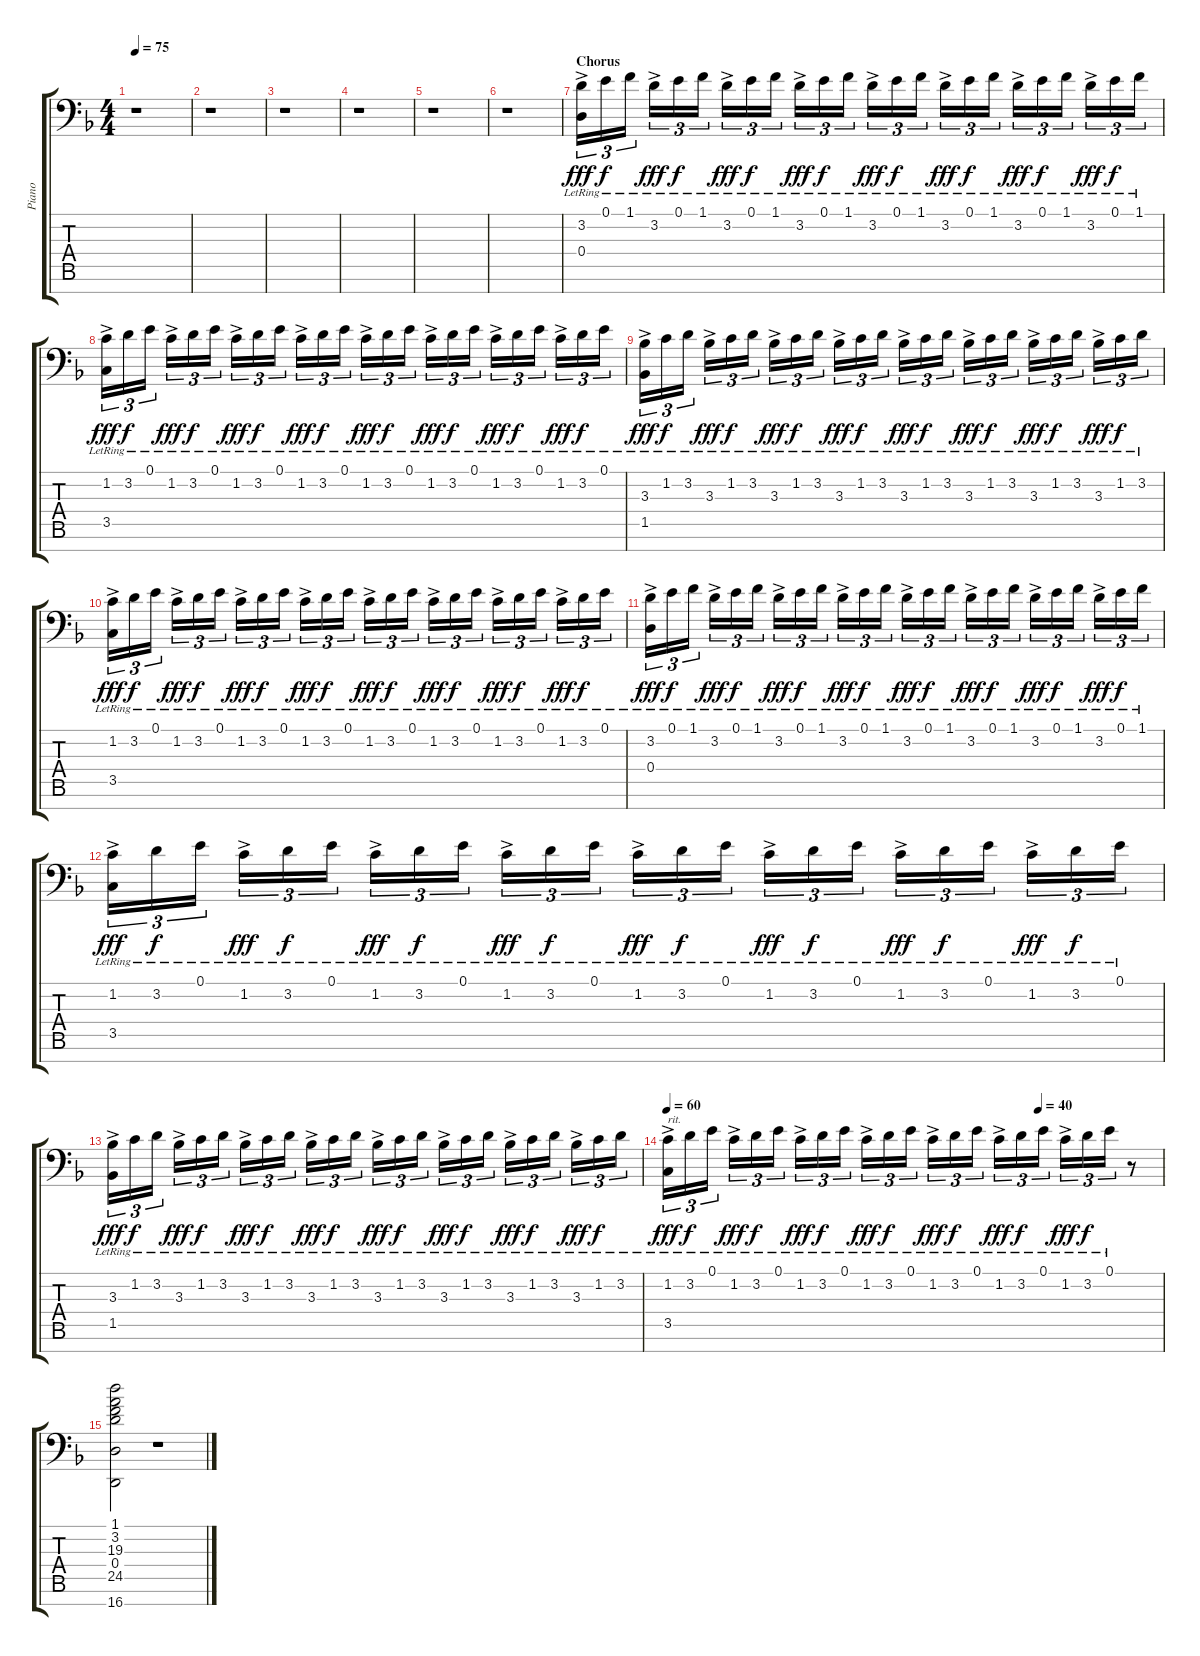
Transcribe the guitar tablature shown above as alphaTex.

\track ("Piano" "Piano") {instrument acousticgrandpiano}
\staff {score tabs}
\tuning (E4 B3 G3 D3 A2 E2 Bb0) {hide}
\ts (4 4)
\tempo 75
\clef f4
\ks dminor
r.1{dy f} |
r.1 |
r.1 |
r.1 |
r.1 |
r.1 |
\section ("" "Chorus")
(3.2{ac lr} 0.4{lr}).16{tu (3 2) dy fff} 0.1{lr}.16{tu (3 2) dy f} 1.1{lr}.16{tu (3 2)} 3.2{ac lr}.16{tu (3 2) dy fff} 0.1{lr}.16{tu (3 2) dy f} 1.1{lr}.16{tu (3 2)} 3.2{ac lr}.16{tu (3 2) dy fff} 0.1{lr}.16{tu (3 2) dy f} 1.1{lr}.16{tu (3 2)} 3.2{ac lr}.16{tu (3 2) dy fff} 0.1{lr}.16{tu (3 2) dy f} 1.1{lr}.16{tu (3 2)} 3.2{ac lr}.16{tu (3 2) dy fff} 0.1{lr}.16{tu (3 2) dy f} 1.1{lr}.16{tu (3 2)} 3.2{ac lr}.16{tu (3 2) dy fff} 0.1{lr}.16{tu (3 2) dy f} 1.1{lr}.16{tu (3 2)} 3.2{ac lr}.16{tu (3 2) dy fff} 0.1{lr}.16{tu (3 2) dy f} 1.1{lr}.16{tu (3 2)} 3.2{ac lr}.16{tu (3 2) dy fff} 0.1{lr}.16{tu (3 2) dy f} 1.1{lr}.16{tu (3 2)} |
(1.2{ac lr} 3.5{lr}).16{tu (3 2) dy fff} 3.2{lr}.16{tu (3 2) dy f} 0.1{lr}.16{tu (3 2)} 1.2{ac lr}.16{tu (3 2) dy fff} 3.2{lr}.16{tu (3 2) dy f} 0.1{lr}.16{tu (3 2)} 1.2{ac lr}.16{tu (3 2) dy fff} 3.2{lr}.16{tu (3 2) dy f} 0.1{lr}.16{tu (3 2)} 1.2{ac lr}.16{tu (3 2) dy fff} 3.2{lr}.16{tu (3 2) dy f} 0.1{lr}.16{tu (3 2)} 1.2{ac lr}.16{tu (3 2) dy fff} 3.2{lr}.16{tu (3 2) dy f} 0.1{lr}.16{tu (3 2)} 1.2{ac lr}.16{tu (3 2) dy fff} 3.2{lr}.16{tu (3 2) dy f} 0.1{lr}.16{tu (3 2)} 1.2{ac lr}.16{tu (3 2) dy fff} 3.2{lr}.16{tu (3 2) dy f} 0.1{lr}.16{tu (3 2)} 1.2{ac lr}.16{tu (3 2) dy fff} 3.2{lr}.16{tu (3 2) dy f} 0.1{lr}.16{tu (3 2)} |
(3.3{ac lr} 1.5{lr}).16{tu (3 2) dy fff} 1.2{lr}.16{tu (3 2) dy f} 3.2{lr}.16{tu (3 2)} 3.3{ac lr}.16{tu (3 2) dy fff} 1.2{lr}.16{tu (3 2) dy f} 3.2{lr}.16{tu (3 2)} 3.3{ac lr}.16{tu (3 2) dy fff} 1.2{lr}.16{tu (3 2) dy f} 3.2{lr}.16{tu (3 2)} 3.3{ac lr}.16{tu (3 2) dy fff} 1.2{lr}.16{tu (3 2) dy f} 3.2{lr}.16{tu (3 2)} 3.3{ac lr}.16{tu (3 2) dy fff} 1.2{lr}.16{tu (3 2) dy f} 3.2{lr}.16{tu (3 2)} 3.3{ac lr}.16{tu (3 2) dy fff} 1.2{lr}.16{tu (3 2) dy f} 3.2{lr}.16{tu (3 2)} 3.3{ac lr}.16{tu (3 2) dy fff} 1.2{lr}.16{tu (3 2) dy f} 3.2{lr}.16{tu (3 2)} 3.3{ac lr}.16{tu (3 2) dy fff} 1.2{lr}.16{tu (3 2) dy f} 3.2{lr}.16{tu (3 2)} |
(1.2{ac lr} 3.5{lr}).16{tu (3 2) dy fff} 3.2{lr}.16{tu (3 2) dy f} 0.1{lr}.16{tu (3 2)} 1.2{ac lr}.16{tu (3 2) dy fff} 3.2{lr}.16{tu (3 2) dy f} 0.1{lr}.16{tu (3 2)} 1.2{ac lr}.16{tu (3 2) dy fff} 3.2{lr}.16{tu (3 2) dy f} 0.1{lr}.16{tu (3 2)} 1.2{ac lr}.16{tu (3 2) dy fff} 3.2{lr}.16{tu (3 2) dy f} 0.1{lr}.16{tu (3 2)} 1.2{ac lr}.16{tu (3 2) dy fff} 3.2{lr}.16{tu (3 2) dy f} 0.1{lr}.16{tu (3 2)} 1.2{ac lr}.16{tu (3 2) dy fff} 3.2{lr}.16{tu (3 2) dy f} 0.1{lr}.16{tu (3 2)} 1.2{ac lr}.16{tu (3 2) dy fff} 3.2{lr}.16{tu (3 2) dy f} 0.1{lr}.16{tu (3 2)} 1.2{ac lr}.16{tu (3 2) dy fff} 3.2{lr}.16{tu (3 2) dy f} 0.1{lr}.16{tu (3 2)} |
(3.2{ac lr} 0.4{lr}).16{tu (3 2) dy fff} 0.1{lr}.16{tu (3 2) dy f} 1.1{lr}.16{tu (3 2)} 3.2{ac lr}.16{tu (3 2) dy fff} 0.1{lr}.16{tu (3 2) dy f} 1.1{lr}.16{tu (3 2)} 3.2{ac lr}.16{tu (3 2) dy fff} 0.1{lr}.16{tu (3 2) dy f} 1.1{lr}.16{tu (3 2)} 3.2{ac lr}.16{tu (3 2) dy fff} 0.1{lr}.16{tu (3 2) dy f} 1.1{lr}.16{tu (3 2)} 3.2{ac lr}.16{tu (3 2) dy fff} 0.1{lr}.16{tu (3 2) dy f} 1.1{lr}.16{tu (3 2)} 3.2{ac lr}.16{tu (3 2) dy fff} 0.1{lr}.16{tu (3 2) dy f} 1.1{lr}.16{tu (3 2)} 3.2{ac lr}.16{tu (3 2) dy fff} 0.1{lr}.16{tu (3 2) dy f} 1.1{lr}.16{tu (3 2)} 3.2{ac lr}.16{tu (3 2) dy fff} 0.1{lr}.16{tu (3 2) dy f} 1.1{lr}.16{tu (3 2)} |
(1.2{ac lr} 3.5{lr}).16{tu (3 2) dy fff} 3.2{lr}.16{tu (3 2) dy f} 0.1{lr}.16{tu (3 2)} 1.2{ac lr}.16{tu (3 2) dy fff} 3.2{lr}.16{tu (3 2) dy f} 0.1{lr}.16{tu (3 2)} 1.2{ac lr}.16{tu (3 2) dy fff} 3.2{lr}.16{tu (3 2) dy f} 0.1{lr}.16{tu (3 2)} 1.2{ac lr}.16{tu (3 2) dy fff} 3.2{lr}.16{tu (3 2) dy f} 0.1{lr}.16{tu (3 2)} 1.2{ac lr}.16{tu (3 2) dy fff} 3.2{lr}.16{tu (3 2) dy f} 0.1{lr}.16{tu (3 2)} 1.2{ac lr}.16{tu (3 2) dy fff} 3.2{lr}.16{tu (3 2) dy f} 0.1{lr}.16{tu (3 2)} 1.2{ac lr}.16{tu (3 2) dy fff} 3.2{lr}.16{tu (3 2) dy f} 0.1{lr}.16{tu (3 2)} 1.2{ac lr}.16{tu (3 2) dy fff} 3.2{lr}.16{tu (3 2) dy f} 0.1{lr}.16{tu (3 2)} |
(3.3{ac lr} 1.5{lr}).16{tu (3 2) dy fff} 1.2{lr}.16{tu (3 2) dy f} 3.2{lr}.16{tu (3 2)} 3.3{ac lr}.16{tu (3 2) dy fff} 1.2{lr}.16{tu (3 2) dy f} 3.2{lr}.16{tu (3 2)} 3.3{ac lr}.16{tu (3 2) dy fff} 1.2{lr}.16{tu (3 2) dy f} 3.2{lr}.16{tu (3 2)} 3.3{ac lr}.16{tu (3 2) dy fff} 1.2{lr}.16{tu (3 2) dy f} 3.2{lr}.16{tu (3 2)} 3.3{ac lr}.16{tu (3 2) dy fff} 1.2{lr}.16{tu (3 2) dy f} 3.2{lr}.16{tu (3 2)} 3.3{ac lr}.16{tu (3 2) dy fff} 1.2{lr}.16{tu (3 2) dy f} 3.2{lr}.16{tu (3 2)} 3.3{ac lr}.16{tu (3 2) dy fff} 1.2{lr}.16{tu (3 2) dy f} 3.2{lr}.16{tu (3 2)} 3.3{ac lr}.16{tu (3 2) dy fff} 1.2{lr}.16{tu (3 2) dy f} 3.2{lr}.16{tu (3 2)} |
\tempo 60
\tempo (40 0.75)
(1.2{ac lr} 3.5{lr}).16{tu (3 2) txt "rit." dy fff} 3.2{lr}.16{tu (3 2) dy f} 0.1{lr}.16{tu (3 2)} 1.2{ac lr}.16{tu (3 2) dy fff} 3.2{lr}.16{tu (3 2) dy f} 0.1{lr}.16{tu (3 2)} 1.2{ac lr}.16{tu (3 2) dy fff} 3.2{lr}.16{tu (3 2) dy f} 0.1{lr}.16{tu (3 2)} 1.2{ac lr}.16{tu (3 2) dy fff} 3.2{lr}.16{tu (3 2) dy f} 0.1{lr}.16{tu (3 2)} 1.2{ac lr}.16{tu (3 2) dy fff} 3.2{lr}.16{tu (3 2) dy f} 0.1{lr}.16{tu (3 2)} 1.2{ac lr}.16{tu (3 2) dy fff} 3.2{lr}.16{tu (3 2) dy f} 0.1{lr}.16{tu (3 2)} 1.2{ac lr}.16{tu (3 2) dy fff} 3.2{lr}.16{tu (3 2) dy f} 0.1{lr}.16{tu (3 2)} r.8 |
(1.1 3.2 19.3 0.4 24.5 16.7).2 r.1
